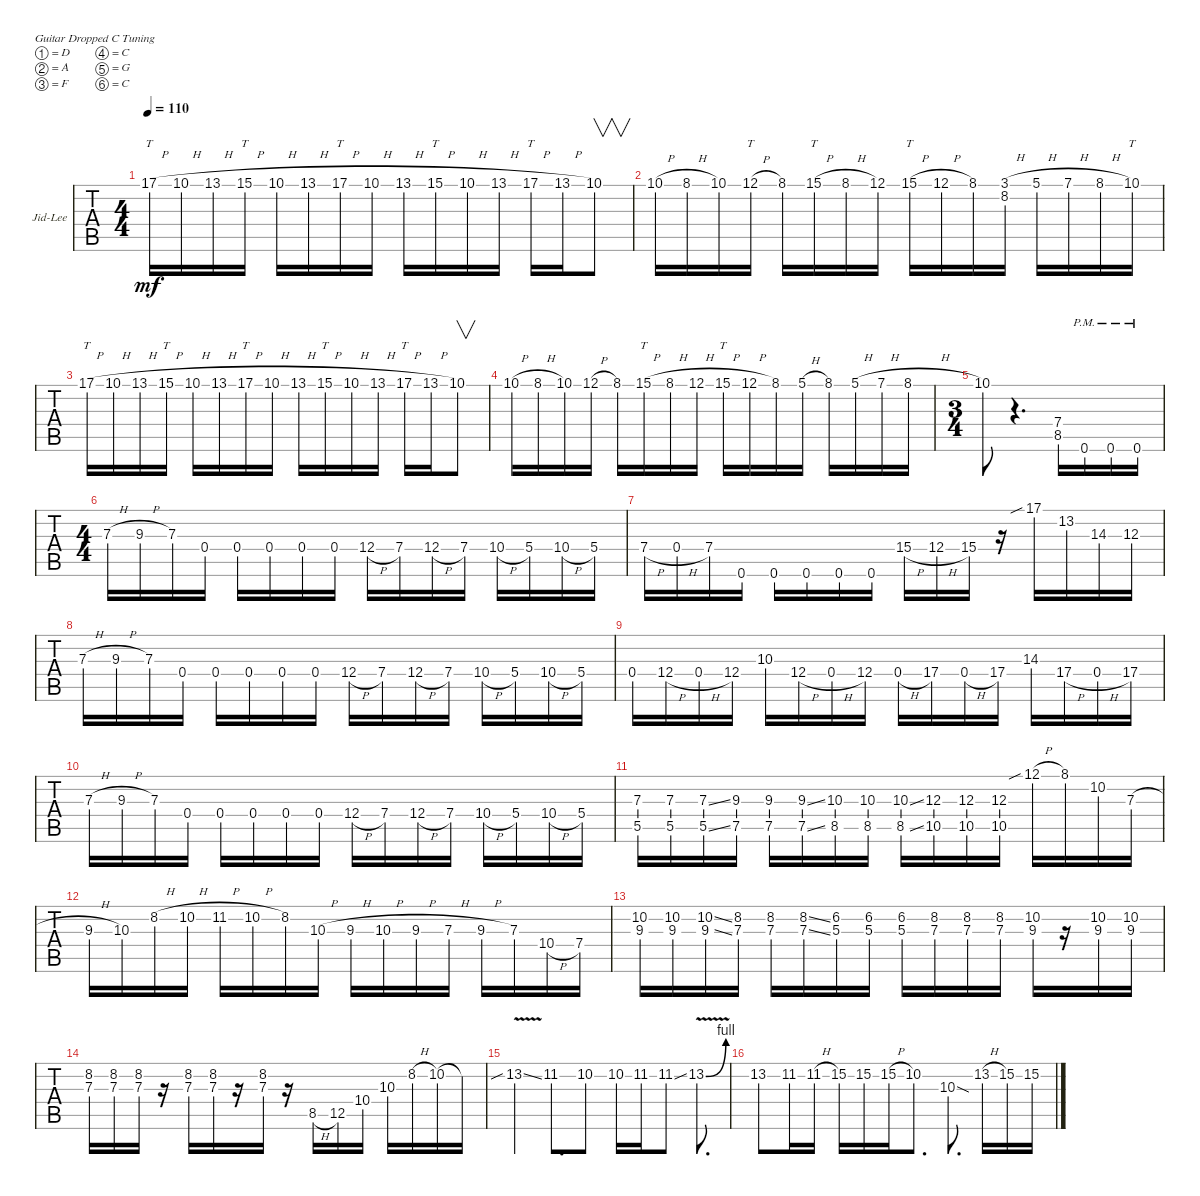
\defaultSystemsLayout 4
\bracketExtendMode groupsimilarinstruments
\firstSystemTrackNameOrientation horizontal
\otherSystemsTrackNameOrientation horizontal
\track ("Electric Guitar" "Jid-Lee") {instrument distortionguitar}
\staff {tabs}
\tuning (D4 A3 F3 C3 G2 C2)
\ts (4 4)
\tempo 110
\clef g2
\ks c
17.1{h}.16{tt dy mf instrument distortionguitar} 10.1{h}.16 13.1{h}.16 15.1{h}.16{tt} 10.1{h}.16 13.1{h}.16 17.1{h}.16{tt} 10.1{h}.16 13.1{h}.16 15.1{h}.16{tt} 10.1{h}.16 13.1{h}.16 17.1{h}.16{tt} 13.1{h}.16 10.1.8{v} |
10.1{h}.16 8.1{h}.16 10.1.16 12.1{h}.16{tt} 8.1.16 15.1{h}.16{tt} 8.1{h}.16 12.1.16 15.1{h}.16{tt} 12.1{h}.16 8.1.16 (3.1{h} 8.2).16 5.1{h}.16 7.1{h}.16 8.1{h}.16 10.1.16{tt} |
\scale
0.485477 17.1{h}.16{tt} 10.1{h}.16 13.1{h}.16 15.1{h}.16{tt} 10.1{h}.16 13.1{h}.16 17.1{h}.16{tt} 10.1{h}.16 13.1{h}.16 15.1{h}.16{tt} 10.1{h}.16 13.1{h}.16 17.1{h}.16{tt} 13.1{h}.16 10.1.8{v} |
\scale
0.257261 10.1{h}.16 8.1{h}.16 10.1.16 12.1{h}.16 8.1.16 15.1{h}.16{tt} 8.1{h}.16 12.1{h}.16 15.1{h}.16{tt} 12.1{h}.16 8.1.16 5.1{h}.16 8.1.16 5.1{h}.16 7.1{h}.16 8.1{h}.16 |
\ts (3 4)
\scale
0.257261 10.1.8 r.4{d} (8.5 7.4).16 0.6{pm}.16 0.6{pm}.16 0.6{pm}.16 |
\ts (4 4)
\scale
0.333333 7.3{h}.16 9.3{h}.16 7.3.16 0.4.16 0.4.16 0.4.16 0.4.16 0.4.16 12.4{h}.16{legatoorigin} 7.4.16{legatoorigin} 12.4{h}.16{legatoorigin} 7.4.16{legatoorigin} 10.4{h}.16{legatoorigin} 5.4.16{legatoorigin} 10.4{h}.16{legatoorigin} 5.4.16 |
\scale
0.333333 7.4{h}.16 0.4{h}.16 7.4.16 0.6.16 0.6.16 0.6.16 0.6.16 0.6.16 15.4{h}.16 12.4{h}.16 15.4.16 r.16 17.1{sib}.16 13.2.16 14.3.16 12.3.16 |
\scale
0.333333 7.3{h}.16 9.3{h}.16 7.3.16 0.4.16 0.4.16 0.4.16 0.4.16 0.4.16 12.4{h}.16{legatoorigin} 7.4.16{legatoorigin} 12.4{h}.16{legatoorigin} 7.4.16{legatoorigin} 10.4{h}.16{legatoorigin} 5.4.16{legatoorigin} 10.4{h}.16{legatoorigin} 5.4.16 |
\scale
0.333333 0.4.16 12.4{h}.16 0.4{h}.16 12.4.16 10.3.16 12.4{h}.16 0.4{h}.16 12.4.16 0.4{h}.16 17.4.16 0.4{h}.16 17.4.16 14.3.16 17.4{h}.16 0.4{h}.16 17.4.16 |
\scale
0.333333 7.3{h}.16 9.3{h}.16 7.3.16 0.4.16 0.4.16 0.4.16 0.4.16 0.4.16 12.4{h}.16{legatoorigin} 7.4.16{legatoorigin} 12.4{h}.16{legatoorigin} 7.4.16{legatoorigin} 10.4{h}.16{legatoorigin} 5.4.16{legatoorigin} 10.4{h}.16{legatoorigin} 5.4.16 |
\scale
0.333333 (5.5 7.3).16 (5.5 7.3).16 (5.5{ss} 7.3{ss}).16 (7.5 9.3).16 (7.5 9.3).16 (7.5{ss} 9.3{ss}).16 (8.5 10.3).16 (8.5 10.3).16 (8.5{ss} 10.3{ss}).16 (10.5 12.3).16 (10.5 12.3).16 (10.5 12.3).16 12.1{sib h}.16 8.1.16 10.2.16 7.3{h}.16 |
\scale
0.333333 9.3{h}.16 10.3.16 8.2{h}.16 10.2{h}.16 11.2{h}.16 10.2{h}.16 8.2.16 10.3{h}.16 9.3{h}.16 10.3{h}.16 9.3{h}.16 7.3{h}.16 9.3{h}.16 7.3.16 10.4{h}.16 7.4.16 |
\scale
0.333333 (9.3 10.2).16 (9.3 10.2).16 (9.3{ss} 10.2{ss}).16 (8.2 7.3).16 (8.2 7.3).16 (8.2{ss} 7.3{ss}).16 (6.2 5.3).16 (6.2 5.3).16 (6.2 5.3).16 (8.2 7.3).16 (8.2 7.3).16 (8.2 7.3).16 (9.3 10.2).16 r.16 (9.3 10.2).16 (9.3 10.2).16 |
\scale
0.333333 (8.2 7.3).16 (8.2 7.3).16 (8.2 7.3).16 r.16 (8.2 7.3).16 (8.2 7.3).16 r.16 (8.2 7.3).16 r.16 8.5{h}.16 12.5.16 10.4.16 10.3.16 8.2{h}.16 10.2.16 10.2{t}.16 |
\scale
0.34702
\scale
0.333333 13.2{v sib ss}.4 11.2.8{d} 10.2.8 10.2.16 11.2.16 11.2{ss}.8 13.2{be (bend 6 0 16.2 4) v}.8{d} |
\scale
0.345123
\scale
0.333333 13.2.8 11.2.16 11.2{h}.16 15.2.16 15.2.16 15.2{h}.16 10.2.8{d} 10.3{sod}.8{d} 13.2{h}.16 15.2.16 15.2.16
